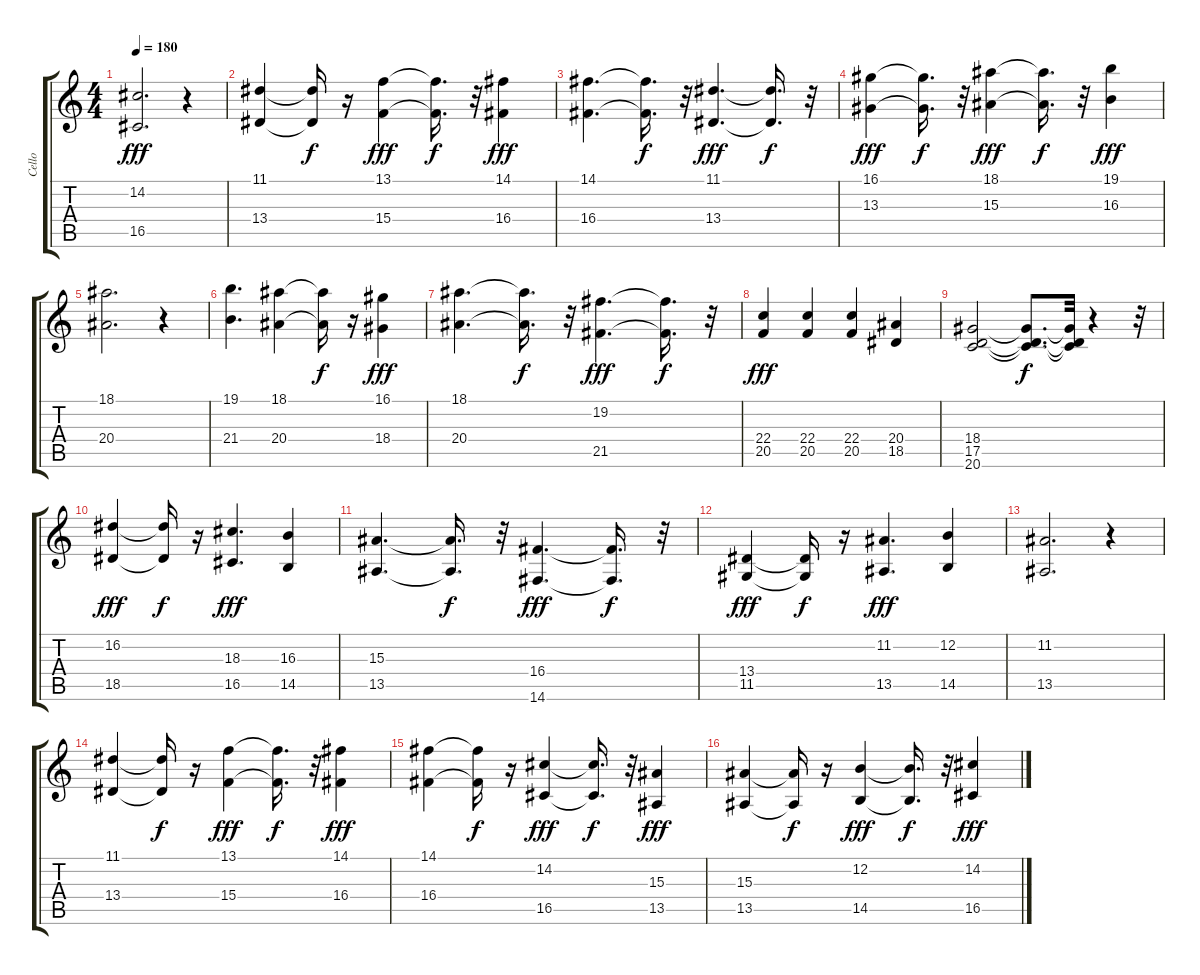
\track ("Cello" "Cello") {instrument cello}
\staff {score tabs}
\tuning (E4 B3 G3 D3 A2 E2) {hide}
\ts (4 4)
\tempo 180
\clef g2
\ks c
(14.2 16.5).2{d dy fff} r.4 |
(11.1 13.4).4 (11.1{t} 13.4{t}).16{dy f} r.16 (13.1 15.4).4{dy fff} (13.1{t} 15.4{t}).16{d dy f} r.32 (14.1 16.4).4{dy fff} |
(14.1 16.4).4{d} (14.1{t} 16.4{t}).16{d dy f} r.32 (11.1 13.4).4{d dy fff} (11.1{t} 13.4{t}).16{d dy f} r.32 |
(16.1 13.3).4{dy fff} (16.1{t} 13.3{t}).16{d dy f} r.32 (18.1 15.3).4{dy fff} (18.1{t} 15.3{t}).16{d dy f} r.32 (19.1 16.3).4{dy fff} |
(18.1 20.4).2{d} r.4 |
(19.1 21.4).4{d} (18.1 20.4).4 (18.1{t} 20.4{t}).16{dy f} r.16 (16.1 18.4).4{dy fff} |
(18.1 20.4).4{d} (18.1{t} 20.4{t}).16{d dy f} r.32 (19.2 21.5).4{d dy fff} (19.2{t} 21.5{t}).16{d dy f} r.32 |
(22.4 20.5).4{dy fff} (22.4 20.5).4 (22.4 20.5).4 (20.4 18.5).4 |
(18.4 17.5 20.6).2 (18.4{t} 17.5{t} 20.6{t}).8{d dy f} (18.4{t} 17.5{t} 20.6{t}).32 r.4 r.32 |
(16.2 18.5).4{dy fff} (16.2{t} 18.5{t}).16{dy f} r.16 (18.3 16.5).4{d dy fff} (16.3 14.5).4 |
(15.3 13.5).4{d} (15.3{t} 13.5{t}).16{d dy f} r.32 (16.4 14.6).4{d dy fff} (16.4{t} 14.6{t}).16{d dy f} r.32 |
(13.4 11.5).4{dy fff} (13.4{t} 11.5{t}).16{dy f} r.16 (11.2 13.5).4{d dy fff} (12.2 14.5).4 |
(11.2 13.5).2{d} r.4 |
(11.1 13.4).4 (11.1{t} 13.4{t}).16{dy f} r.16 (13.1 15.4).4{dy fff} (13.1{t} 15.4{t}).16{d dy f} r.32 (14.1 16.4).4{dy fff} |
(14.1 16.4).4 (14.1{t} 16.4{t}).16{dy f} r.16 (14.2 16.5).4{dy fff} (14.2{t} 16.5{t}).16{d dy f} r.32 (15.3 13.5).4{dy fff} |
(15.3 13.5).4 (15.3{t} 13.5{t}).16{dy f} r.16 (12.2 14.5).4{dy fff} (12.2{t} 14.5{t}).16{d dy f} r.32 (14.2 16.5).4{dy fff}
